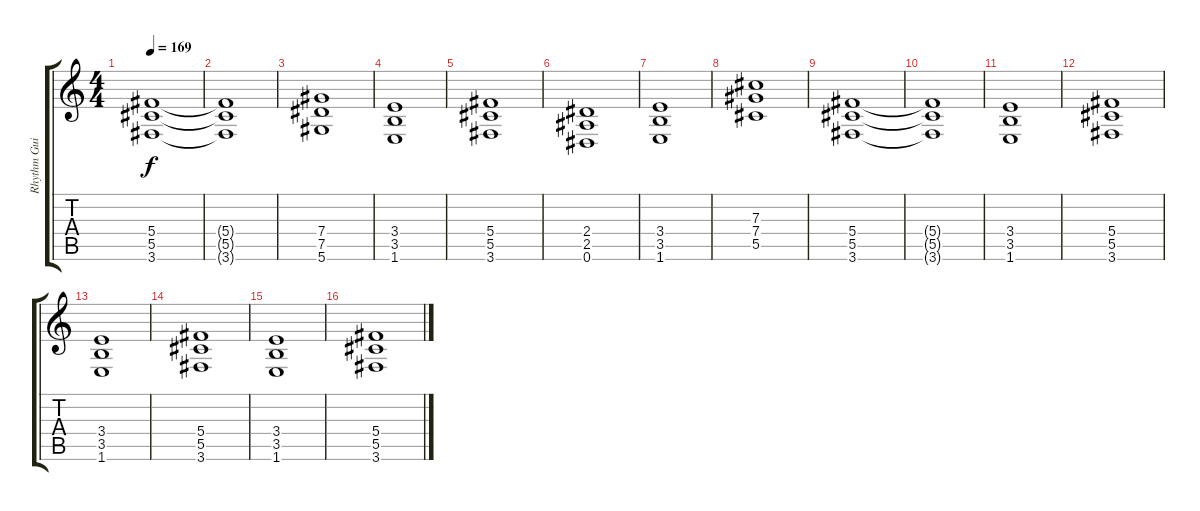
\track ("Rhythm Guitar" "Rhythm Gui") {instrument distortionguitar}
\staff {score tabs}
\tuning (Eb4 Bb3 Gb3 Db3 Ab2 Eb2) {hide}
\ts (4 4)
\tempo 169
\clef g2
\ks c
(5.4 5.5 3.6).1{dy f} |
(5.4{t} 5.5{t} 3.6{t}).1 |
(7.4 7.5 5.6).1 |
(3.4 3.5 1.6).1 |
(5.4 5.5 3.6).1 |
(2.4 2.5 0.6).1 |
(3.4 3.5 1.6).1 |
(7.3 7.4 5.5).1 |
(5.4 5.5 3.6).1 |
(5.4{t} 5.5{t} 3.6{t}).1 |
(3.4 3.5 1.6).1 |
(5.4 5.5 3.6).1 |
(3.4 3.5 1.6).1 |
(5.4 5.5 3.6).1 |
(3.4 3.5 1.6).1 |
(5.4 5.5 3.6).1
